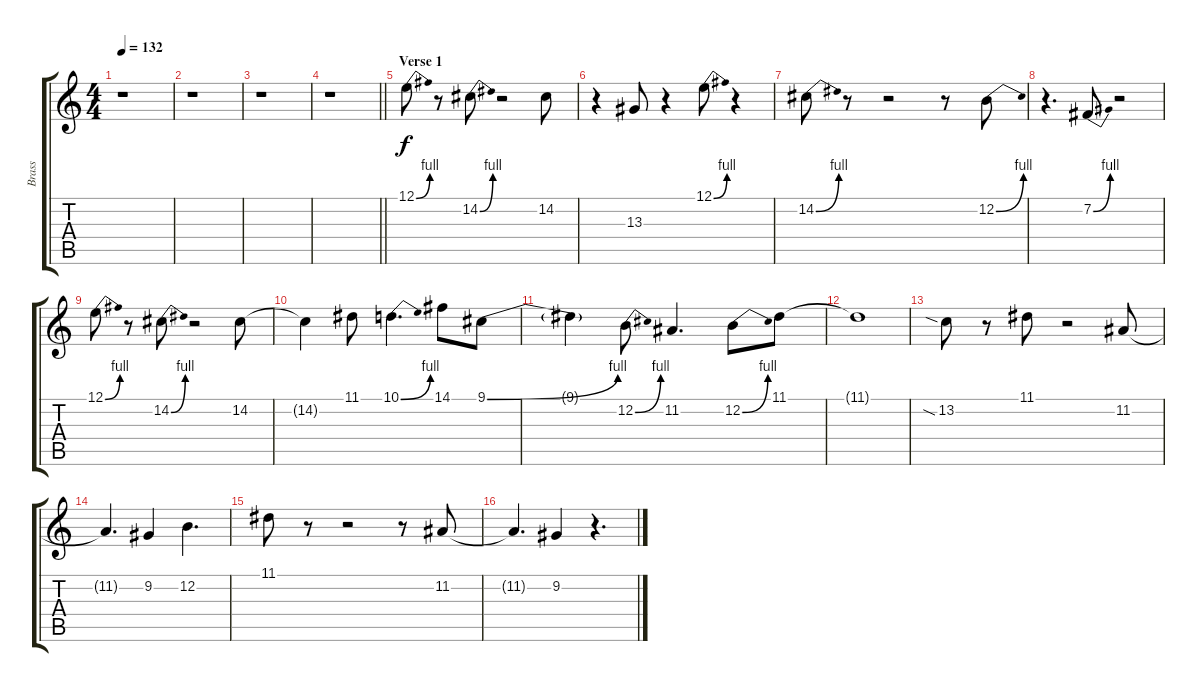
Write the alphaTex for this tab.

\track ("Brass" "Brass") {instrument brasssection}
\staff {score tabs}
\tuning (E4 B3 G3 D3 A2 E2) {hide}
\ts (4 4)
\tempo 132
\clef g2
\ks c
r.1{dy f} |
r.1 |
r.1 |
\barLineRight lightlight
r.1 |
\section ("" "Verse 1")
12.1{be (bend 0 0 60 4)}.8 r.8 14.2{be (bend 0 0 60 4)}.8 r.2 14.2.8 |
r.4 13.3.8 r.4 12.1{be (bend 0 0 60 4)}.8 r.4 |
14.2{be (bend 0 0 60 4)}.8 r.8 r.2 r.8 12.2{be (bend 0 0 60 4)}.8 |
r.4{d} 7.2{be (bend 0 0 60 4)}.8 r.2 |
12.1{be (bend 0 0 60 4)}.8 r.8 14.2{be (bend 0 0 60 4)}.8 r.2 14.2.8 |
14.2{t}.4 11.1.8 10.1{be (bend 0 0 60 4)}.4{d} 14.1.8 9.1{be (bend 0 0 60 4)}.8 |
9.1{t}.4 12.2{be (bend 0 0 60 4)}.8 11.2.4{d} 12.2{be (bend 0 0 60 4)}.8 11.1.8 |
11.1{t}.1 |
13.2{sia}.8 r.8 11.1.8 r.2 11.2.8 |
11.2{t}.4{d} 9.2.4 12.2.4{d} |
11.1.8 r.8 r.2 r.8 11.2.8 |
11.2{t}.4{d} 9.2.4 r.4{d}
